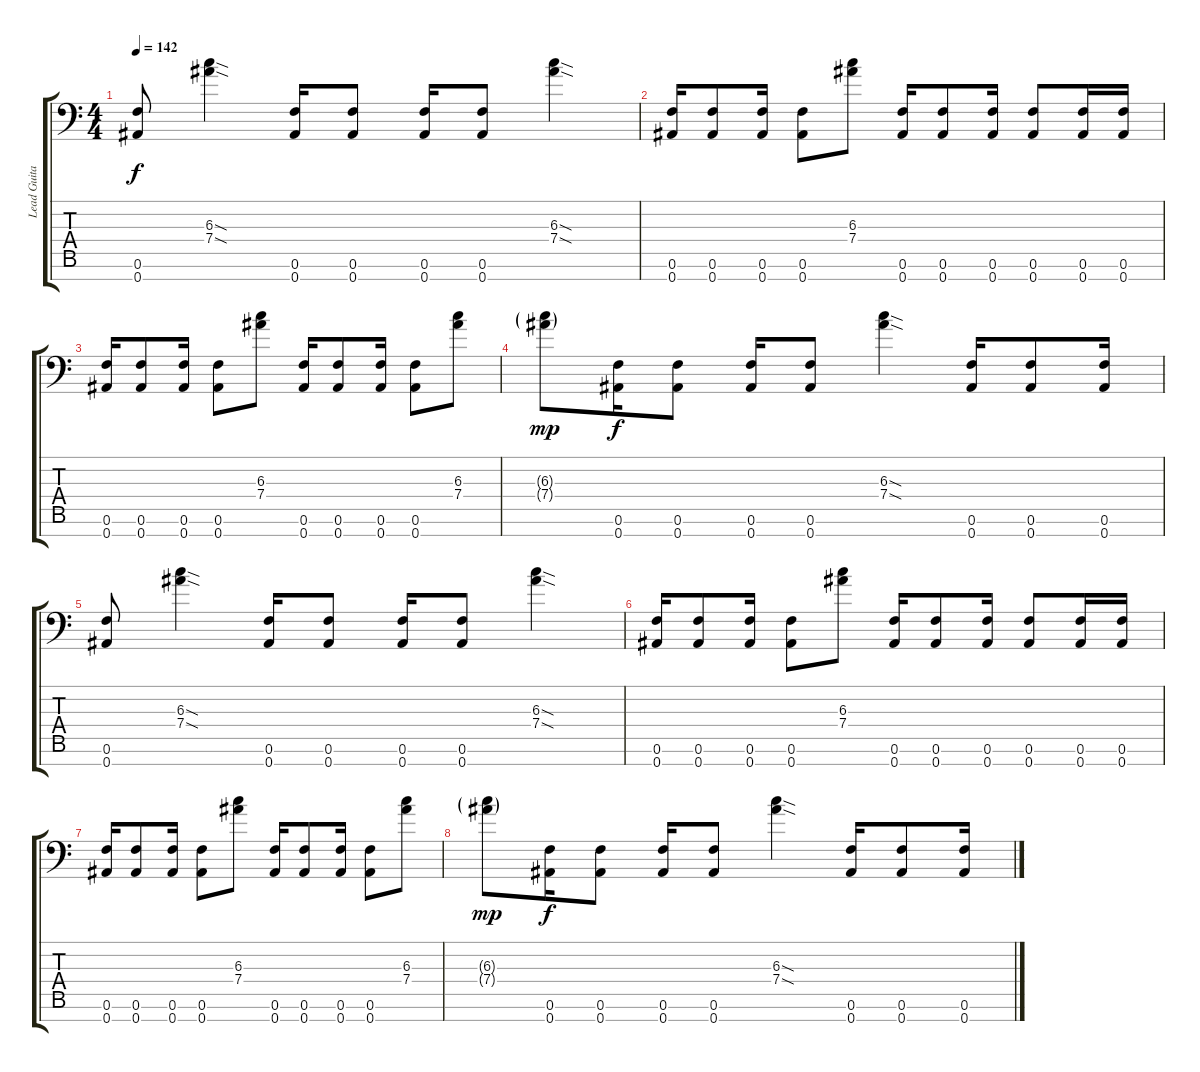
\track ("Lead Guitar" "Lead Guita") {instrument overdrivenguitar}
\staff {score tabs}
\tuning (Eb4 Bb3 Gb3 Eb3 Bb2 F2 Bb1) {hide}
\ts (4 4)
\tempo 142
\clef f4
\ks c
(0.6 0.7).8{dy f} (6.3{sod} 7.4{sod}).4 (0.6 0.7).16 (0.6 0.7).8 (0.6 0.7).16 (0.6 0.7).8 (6.3{sod} 7.4{sod}).4 |
(0.6 0.7).16 (0.6 0.7).8 (0.6 0.7).16 (0.6 0.7).8 (6.3 7.4).8 (0.6 0.7).16 (0.6 0.7).8 (0.6 0.7).16 (0.6 0.7).8 (0.6 0.7).16 (0.6 0.7).16 |
(0.6 0.7).16 (0.6 0.7).8 (0.6 0.7).16 (0.6 0.7).8 (6.3 7.4).8 (0.6 0.7).16 (0.6 0.7).8 (0.6 0.7).16 (0.6 0.7).8 (6.3 7.4).8 |
(6.3{g} 7.4{g}).8{dy mp} (0.6 0.7).16{dy f} (0.6 0.7).8 (0.6 0.7).16 (0.6 0.7).8 (6.3{sod} 7.4{sod}).4 (0.6 0.7).16 (0.6 0.7).8 (0.6 0.7).16 |
(0.6 0.7).8 (6.3{sod} 7.4{sod}).4 (0.6 0.7).16 (0.6 0.7).8 (0.6 0.7).16 (0.6 0.7).8 (6.3{sod} 7.4{sod}).4 |
(0.6 0.7).16 (0.6 0.7).8 (0.6 0.7).16 (0.6 0.7).8 (6.3 7.4).8 (0.6 0.7).16 (0.6 0.7).8 (0.6 0.7).16 (0.6 0.7).8 (0.6 0.7).16 (0.6 0.7).16 |
(0.6 0.7).16 (0.6 0.7).8 (0.6 0.7).16 (0.6 0.7).8 (6.3 7.4).8 (0.6 0.7).16 (0.6 0.7).8 (0.6 0.7).16 (0.6 0.7).8 (6.3 7.4).8 |
(6.3{g} 7.4{g}).8{dy mp} (0.6 0.7).16{dy f} (0.6 0.7).8 (0.6 0.7).16 (0.6 0.7).8 (6.3{sod} 7.4{sod}).4 (0.6 0.7).16 (0.6 0.7).8 (0.6 0.7).16
